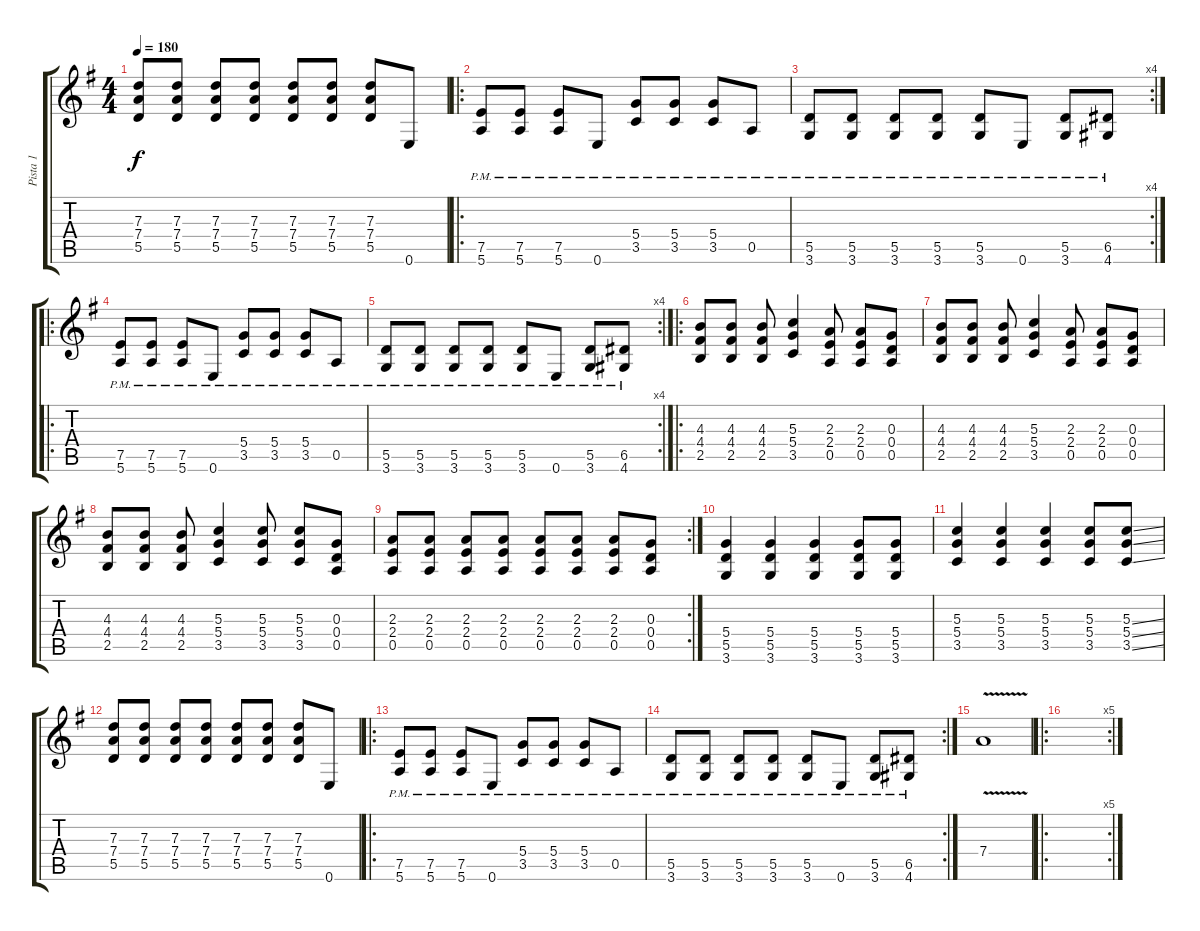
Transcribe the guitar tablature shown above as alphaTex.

\track ("Pista 1" "Pista 1") {instrument distortionguitar}
\staff {score tabs}
\tuning (E4 B3 G3 D3 A2 E2) {hide}
\ts (4 4)
\tempo 180
\clef g2
\ks g
(7.3 7.4 5.5).8{dy f} (7.3 7.4 5.5).8 (7.3 7.4 5.5).8 (7.3 7.4 5.5).8 (7.3 7.4 5.5).8 (7.3 7.4 5.5).8 (7.3 7.4 5.5).8 0.6.8 |
\ro
(7.5{pm} 5.6{pm}).8 (7.5{pm} 5.6{pm}).8 (7.5{pm} 5.6{pm}).8 0.6{pm}.8 (5.4{pm} 3.5{pm}).8 (5.4{pm} 3.5{pm}).8 (5.4{pm} 3.5{pm}).8 0.5{pm}.8 |
\rc 4
(5.5{pm} 3.6{pm}).8 (5.5{pm} 3.6{pm}).8 (5.5{pm} 3.6{pm}).8 (5.5{pm} 3.6{pm}).8 (5.5{pm} 3.6{pm}).8 0.6{pm}.8 (5.5{pm} 3.6{pm}).8 (6.5{pm} 4.6{pm}).8 |
\ro
(7.5{pm} 5.6{pm}).8 (7.5{pm} 5.6{pm}).8 (7.5{pm} 5.6{pm}).8 0.6{pm}.8 (5.4{pm} 3.5{pm}).8 (5.4{pm} 3.5{pm}).8 (5.4{pm} 3.5{pm}).8 0.5{pm}.8 |
\rc 4
(5.5{pm} 3.6{pm}).8 (5.5{pm} 3.6{pm}).8 (5.5{pm} 3.6{pm}).8 (5.5{pm} 3.6{pm}).8 (5.5{pm} 3.6{pm}).8 0.6{pm}.8 (5.5{pm} 3.6{pm}).8 (6.5{pm} 4.6{pm}).8 |
\ro
(4.3 4.4 2.5).8 (4.3 4.4 2.5).8 (4.3 4.4 2.5).8 (5.3 5.4 3.5).4 (2.3 2.4 0.5).8 (2.3 2.4 0.5).8 (0.3 0.4 0.5).8 |
(4.3 4.4 2.5).8 (4.3 4.4 2.5).8 (4.3 4.4 2.5).8 (5.3 5.4 3.5).4 (2.3 2.4 0.5).8 (2.3 2.4 0.5).8 (0.3 0.4 0.5).8 |
(4.3 4.4 2.5).8 (4.3 4.4 2.5).8 (4.3 4.4 2.5).8 (5.3 5.4 3.5).4 (5.3 5.4 3.5).8 (5.3 5.4 3.5).8 (0.3 0.4 0.5).8 |
\rc 2
(2.3 2.4 0.5).8 (2.3 2.4 0.5).8 (2.3 2.4 0.5).8 (2.3 2.4 0.5).8 (2.3 2.4 0.5).8 (2.3 2.4 0.5).8 (2.3 2.4 0.5).8 (0.3 0.4 0.5).8 |
(5.4 5.5 3.6).4 (5.4 5.5 3.6).4 (5.4 5.5 3.6).4 (5.4 5.5 3.6).8 (5.4 5.5 3.6).8 |
(5.3 5.4 3.5).4 (5.3 5.4 3.5).4 (5.3 5.4 3.5).4 (5.3 5.4 3.5).8 (5.3{ss} 5.4{ss} 3.5{ss}).8 |
(7.3 7.4 5.5).8 (7.3 7.4 5.5).8 (7.3 7.4 5.5).8 (7.3 7.4 5.5).8 (7.3 7.4 5.5).8 (7.3 7.4 5.5).8 (7.3 7.4 5.5).8 0.6.8 |
\ro
(7.5{pm} 5.6{pm}).8 (7.5{pm} 5.6{pm}).8 (7.5{pm} 5.6{pm}).8 0.6{pm}.8 (5.4{pm} 3.5{pm}).8 (5.4{pm} 3.5{pm}).8 (5.4{pm} 3.5{pm}).8 0.5{pm}.8 |
\rc 2
(5.5{pm} 3.6{pm}).8 (5.5{pm} 3.6{pm}).8 (5.5{pm} 3.6{pm}).8 (5.5{pm} 3.6{pm}).8 (5.5{pm} 3.6{pm}).8 0.6{pm}.8 (5.5{pm} 3.6{pm}).8 (6.5{pm} 4.6{pm}).8 |
7.4{v}.1 |
\ro
\rc 5
